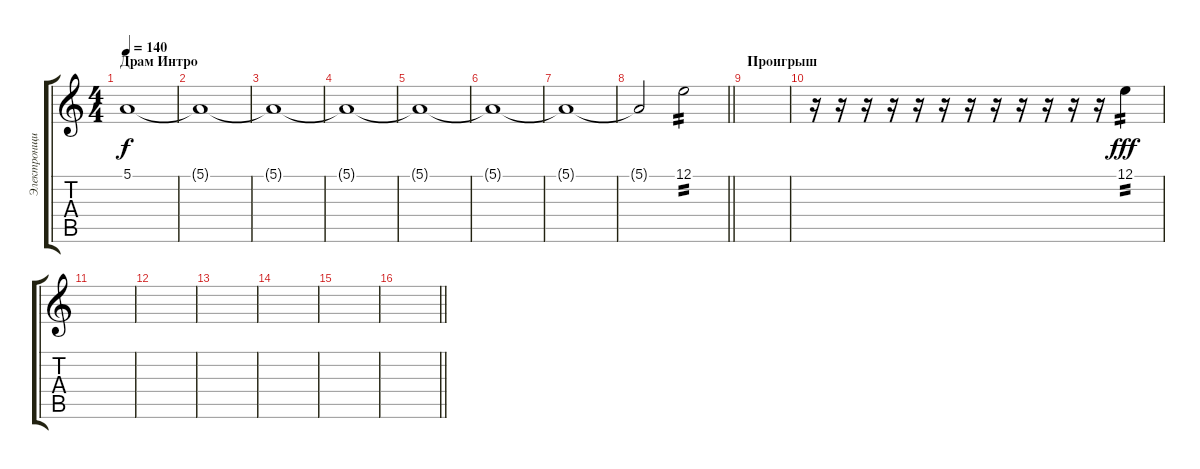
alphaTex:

\track ("Электронщина" "Электронщи") {instrument pad7halo}
\staff {score tabs}
\tuning (E4 B3 G3 D3 A2 E2) {hide}
\ts (4 4)
\section ("" "Драм Интро")
\tempo 140
\clef g2
\ks c
5.1.1{dy f instrument pad7halo} |
5.1{t}.1 |
5.1{t}.1 |
5.1{t}.1 |
5.1{t}.1 |
5.1{t}.1 |
5.1{t}.1 |
\barLineRight lightlight
5.1{t}.2 12.1.2{tp 2} |
\section ("" "Проигрыш")
|
r.16{volume 16 instrument stringensemble1} r.16 r.16 r.16 r.16 r.16 r.16 r.16 r.16 r.16 r.16 r.16 12.1.4{tp 2 dy fff} |
|
|
|
|
|
\barLineRight lightlight
